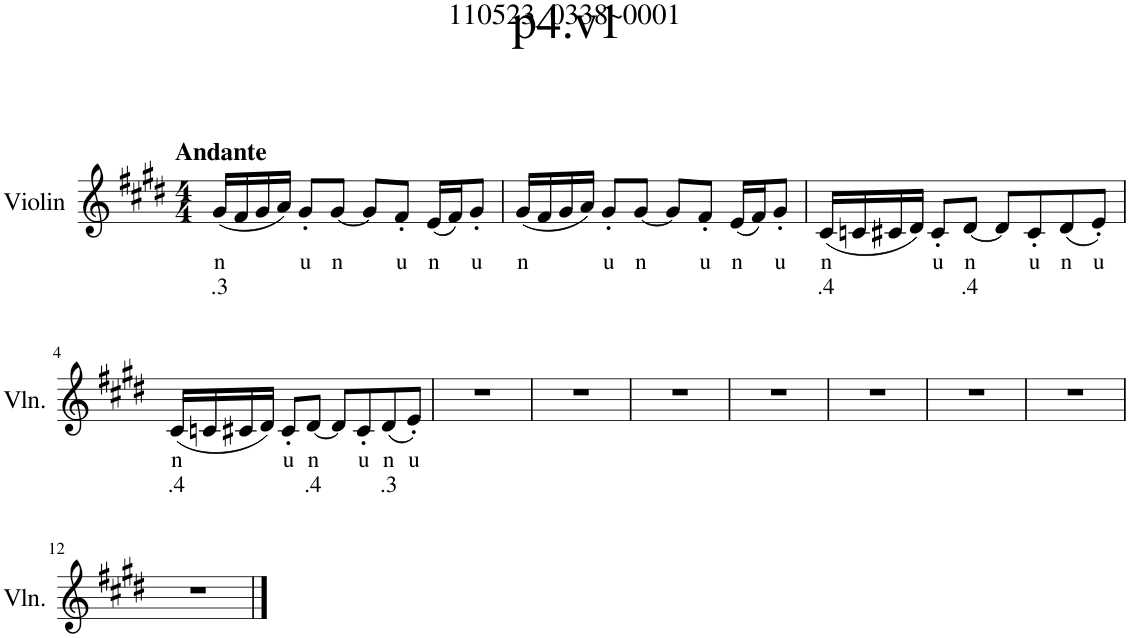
**kern	**text	**text
*part1	*part1	*part1
*staff1	*staff1	*staff1
*I"Violin	*	*
*I'Vln.	*	*
*clefG2	*	*
*k[f#c#g#d#]	*	*
*M4/4	*	*
=1	=1	=1
!LO:TX:a:B:t=Andante	!	!
!	!LO:LY:b	!LO:LY:b
(16g#/LL	n	.3
16f#/	.	.
16g#/	.	.
16a/JJ)	.	.
!	!LO:LY:b	!
8g#'/L	u	.
!	!LO:LY:b	!
[8g#/J	n	.
8g#/L]	.	.
!	!LO:LY:b	!
8f#'/J	u	.
!	!LO:LY:b	!
(16e/LL	n	.
16f#/J)	.	.
!	!LO:LY:b	!
8g#'/J	u	.
=2	=2	=2
!	!LO:LY:b	!
(16g#/LL	n	.
16f#/	.	.
16g#/	.	.
16a/JJ)	.	.
!	!LO:LY:b	!
8g#'/L	u	.
!	!LO:LY:b	!
[8g#/J	n	.
8g#/L]	.	.
!	!LO:LY:b	!
8f#'/J	u	.
!	!LO:LY:b	!
(16e/LL	n	.
16f#/J)	.	.
!	!LO:LY:b	!
8g#'/J	u	.
=3	=3	=3
!	!LO:LY:b	!LO:LY:b
(16c#/LL	n	.4
16cn/	.	.
16c#X/	.	.
16d#/JJ)	.	.
!	!LO:LY:b	!
8c#'/L	u	.
!	!LO:LY:b	!LO:LY:b
[8d#/J	n	.4
8d#/L]	.	.
!	!LO:LY:b	!
8c#'/	u	.
!	!LO:LY:b	!
(8d#/	n	.
!	!LO:LY:b	!
8e'/J)	u	.
!!LO:LB:g=z
=4	=4	=4
!	!LO:LY:b	!LO:LY:b
(16c#/LL	n	.4
16cn/	.	.
16c#X/	.	.
16d#/JJ)	.	.
!	!LO:LY:b	!
8c#'/L	u	.
!	!LO:LY:b	!LO:LY:b
[8d#/J	n	.4
8d#/L]	.	.
!	!LO:LY:b	!
8c#'/	u	.
!	!LO:LY:b	!LO:LY:b
(8d#/	n	.3
!	!LO:LY:b	!
8e'/J)	u	.
=5	=5	=5
1r	.	.
=6	=6	=6
1r	.	.
=7	=7	=7
1r	.	.
=8	=8	=8
1r	.	.
=9	=9	=9
1r	.	.
=10	=10	=10
1r	.	.
=11	=11	=11
1r	.	.
!!LO:LB:g=z
=12	=12	=12
1r	.	.
==	==	==
*-	*-	*-
